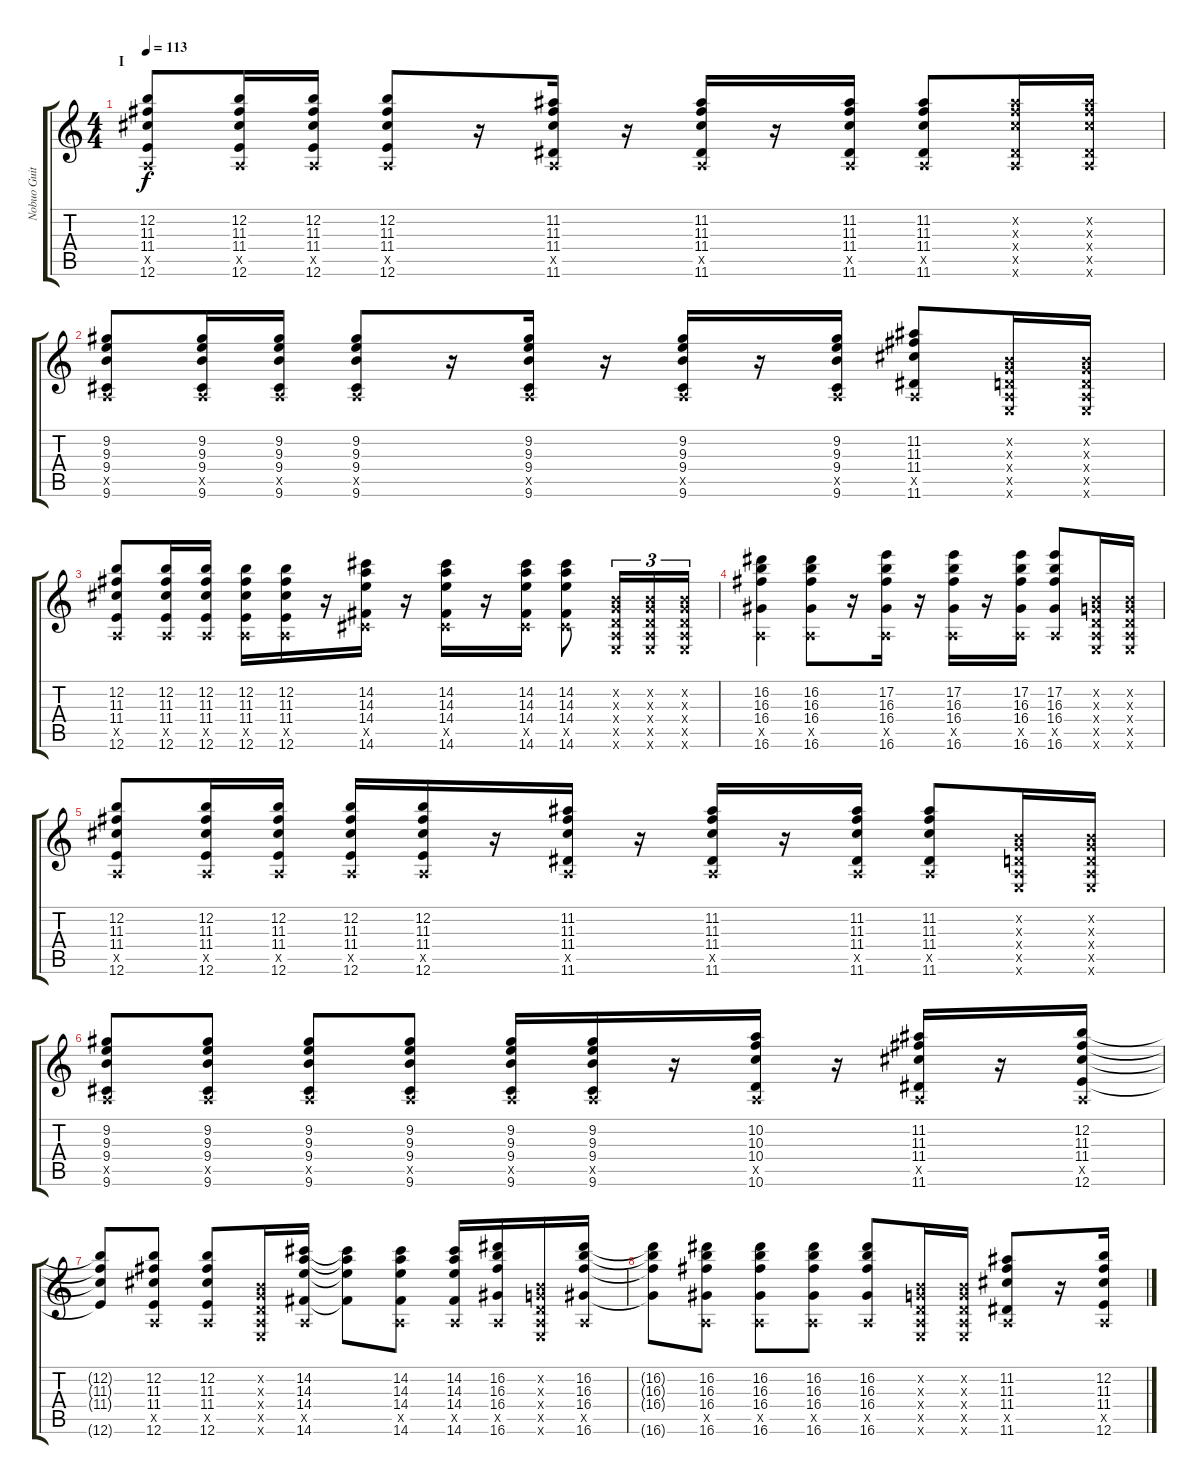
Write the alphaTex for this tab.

\track ("Nobuo Guitar" "Nobuo Guit") {instrument electricguitarjazz}
\staff {score tabs}
\tuning (E4 B3 G3 D3 A2 E2) {hide}
\ts (4 4)
\section ("" "I")
\tempo 113
\clef g2
\ks c
(12.2 11.3 11.4 0.5{x} 12.6).8{dy f instrument electricguitarclean} (12.2 11.3 11.4 0.5{x} 12.6).16 (12.2 11.3 11.4 0.5{x} 12.6).16 (12.2 11.3 11.4 0.5{x} 12.6).8 r.16 (11.2 11.3 11.4 0.5{x} 11.6).16 r.16 (11.2 11.3 11.4 0.5{x} 11.6).16 r.16 (11.2 11.3 11.4 0.5{x} 11.6).16 (11.2 11.3 11.4 0.5{x} 11.6).8 (11.2{x} 11.3{x} 11.4{x} 0.5{x} 11.6{x}).16 (11.2{x} 11.3{x} 11.4{x} 0.5{x} 11.6{x}).16 |
(9.2 9.3 9.4 0.5{x} 9.6).8 (9.2 9.3 9.4 0.5{x} 9.6).16 (9.2 9.3 9.4 0.5{x} 9.6).16 (9.2 9.3 9.4 0.5{x} 9.6).8 r.16 (9.2 9.3 9.4 0.5{x} 9.6).16 r.16 (9.2 9.3 9.4 0.5{x} 9.6).16 r.16 (9.2 9.3 9.4 0.5{x} 9.6).16 (11.2 11.3 11.4 0.5{x} 11.6).8 (0.2{x} 0.3{x} 0.4{x} 0.5{x} 0.6{x}).16 (0.2{x} 0.3{x} 0.4{x} 0.5{x} 0.6{x}).16 |
(12.2 11.3 11.4 0.5{x} 12.6).8 (12.2 11.3 11.4 0.5{x} 12.6).16 (12.2 11.3 11.4 0.5{x} 12.6).16 (12.2 11.3 11.4 0.5{x} 12.6).16 (12.2 11.3 11.4 0.5{x} 12.6).16 r.16 (14.2 14.3 14.4 4.5{x} 14.6).16 r.16 (14.2 14.3 14.4 4.5{x} 14.6).16 r.16 (14.2 14.3 14.4 4.5{x} 14.6).16 (14.2 14.3 14.4 4.5{x} 14.6).8 (0.2{x} 0.3{x} 0.4{x} 0.5{x} 0.6{x}).16{tu (3 2)} (0.2{x} 0.3{x} 0.4{x} 0.5{x} 0.6{x}).16{tu (3 2)} (0.2{x} 0.3{x} 0.4{x} 0.5{x} 0.6{x}).16{tu (3 2)} |
(16.2 16.3 16.4 0.5{x} 16.6).4 (16.2 16.3 16.4 0.5{x} 16.6).8 r.16 (17.2 16.3 16.4 0.5{x} 16.6).16 r.16 (17.2 16.3 16.4 0.5{x} 16.6).16 r.16 (17.2 16.3 16.4 0.5{x} 16.6).16 (17.2 16.3 16.4 0.5{x} 16.6).8 (0.2{x} 0.3{x} 0.4{x} 0.5{x} 0.6{x}).16 (0.2{x} 0.3{x} 0.4{x} 0.5{x} 0.6{x}).16 |
(12.2 11.3 11.4 0.5{x} 12.6).8 (12.2 11.3 11.4 0.5{x} 12.6).16 (12.2 11.3 11.4 0.5{x} 12.6).16 (12.2 11.3 11.4 0.5{x} 12.6).16 (12.2 11.3 11.4 0.5{x} 12.6).16 r.16 (11.2 11.3 11.4 0.5{x} 11.6).16 r.16 (11.2 11.3 11.4 0.5{x} 11.6).16 r.16 (11.2 11.3 11.4 0.5{x} 11.6).16 (11.2 11.3 11.4 0.5{x} 11.6).8 (0.2{x} 0.3{x} 0.4{x} 0.5{x} 0.6{x}).16 (0.2{x} 0.3{x} 0.4{x} 0.5{x} 0.6{x}).16 |
(9.2 9.3 9.4 0.5{x} 9.6).8 (9.2 9.3 9.4 0.5{x} 9.6).8 (9.2 9.3 9.4 0.5{x} 9.6).8 (9.2 9.3 9.4 0.5{x} 9.6).8 (9.2 9.3 9.4 0.5{x} 9.6).16 (9.2 9.3 9.4 0.5{x} 9.6).16 r.16 (10.2 10.3 10.4 0.5{x} 10.6).16 r.16 (11.2 11.3 11.4 0.5{x} 11.6).16 r.16 (12.2 11.3 11.4 0.5{x} 12.6).16 |
(12.2{t} 11.3{t} 11.4{t} 12.6{t}).8 (12.2 11.3 11.4 0.5{x} 12.6).8 (12.2 11.3 11.4 0.5{x} 12.6).8 (0.2{x} 0.3{x} 0.4{x} 0.5{x} 0.6{x}).16 (14.2 14.3 14.4 0.5{x} 14.6).16 (14.2{t} 14.3{t} 14.4{t} 14.6{t}).8 (14.2 14.3 14.4 0.5{x} 14.6).8 (14.2 14.3 14.4 0.5{x} 14.6).16 (16.2 16.3 16.4 0.5{x} 16.6).16 (0.2{x} 0.3{x} 0.4{x} 0.5{x} 0.6{x}).16 (16.2 16.3 16.4 0.5{x} 16.6).16 |
(16.2{t} 16.3{t} 16.4{t} 16.6{t}).8 (16.2 16.3 16.4 0.5{x} 16.6).8 (16.2 16.3 16.4 0.5{x} 16.6).8 (16.2 16.3 16.4 0.5{x} 16.6).8 (16.2 16.3 16.4 0.5{x} 16.6).8 (0.2{x} 0.3{x} 0.4{x} 0.5{x} 0.6{x}).16 (0.2{x} 0.3{x} 0.4{x} 0.5{x} 0.6{x}).16 (11.2 11.3 11.4 0.5{x} 11.6).8{instrument overdrivenguitar} r.16 (12.2 11.3 11.4 0.5{x} 12.6).16
